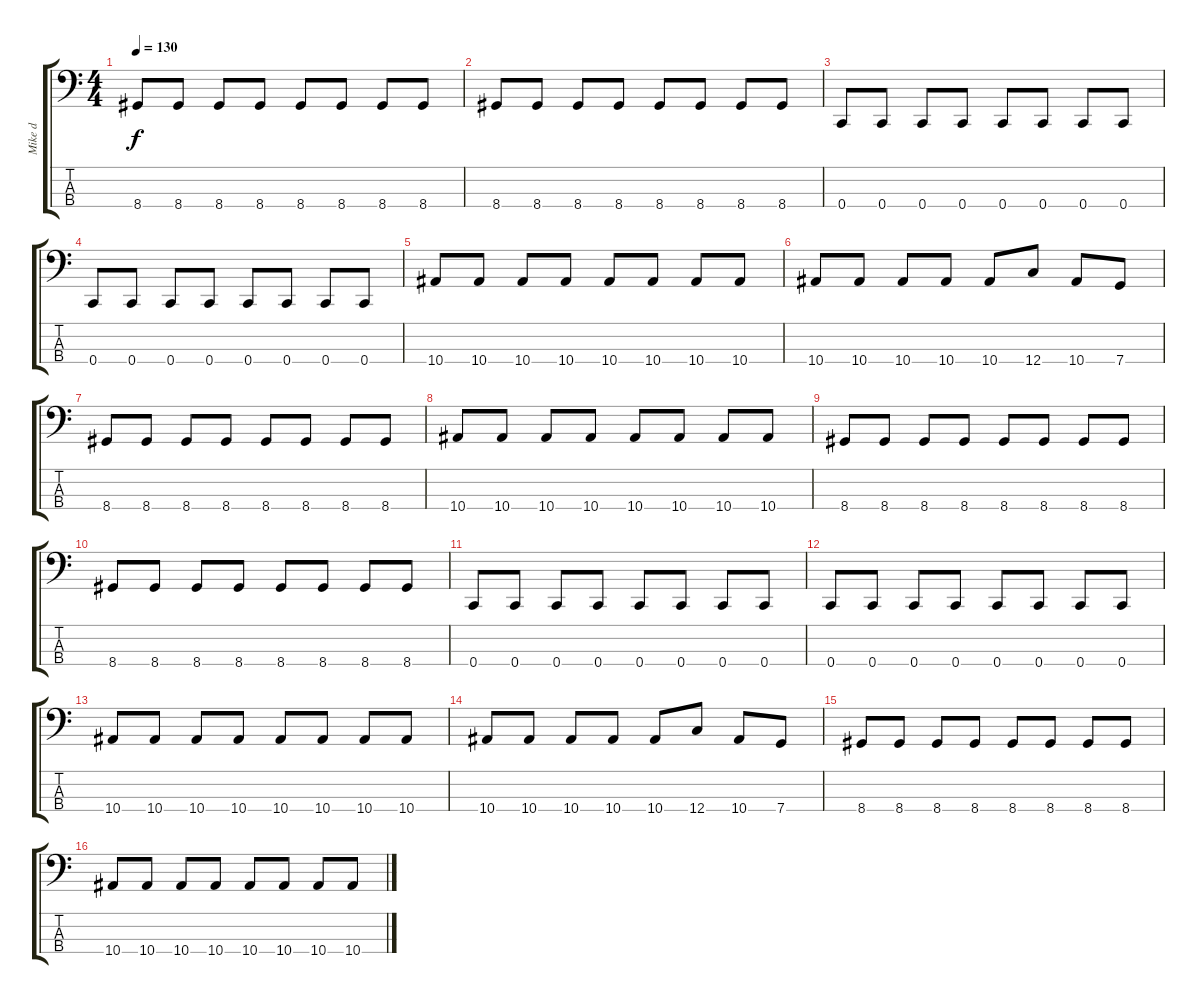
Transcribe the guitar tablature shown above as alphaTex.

\track ("Mike d" "Mike d") {solo instrument electricbassfinger}
\staff {score tabs}
\tuning (F2 C2 G1 C1) {hide}
\ts (4 4)
\tempo 130
\clef f4
\ks c
8.4.8{dy f} 8.4.8 8.4.8 8.4.8 8.4.8 8.4.8 8.4.8 8.4.8 |
8.4.8 8.4.8 8.4.8 8.4.8 8.4.8 8.4.8 8.4.8 8.4.8 |
0.4.8 0.4.8 0.4.8 0.4.8 0.4.8 0.4.8 0.4.8 0.4.8 |
0.4.8 0.4.8 0.4.8 0.4.8 0.4.8 0.4.8 0.4.8 0.4.8 |
10.4.8 10.4.8 10.4.8 10.4.8 10.4.8 10.4.8 10.4.8 10.4.8 |
10.4.8 10.4.8 10.4.8 10.4.8 10.4.8 12.4.8 10.4.8 7.4.8 |
8.4.8 8.4.8 8.4.8 8.4.8 8.4.8 8.4.8 8.4.8 8.4.8 |
10.4.8 10.4.8 10.4.8 10.4.8 10.4.8 10.4.8 10.4.8 10.4.8 |
8.4.8 8.4.8 8.4.8 8.4.8 8.4.8 8.4.8 8.4.8 8.4.8 |
8.4.8 8.4.8 8.4.8 8.4.8 8.4.8 8.4.8 8.4.8 8.4.8 |
0.4.8 0.4.8 0.4.8 0.4.8 0.4.8 0.4.8 0.4.8 0.4.8 |
0.4.8 0.4.8 0.4.8 0.4.8 0.4.8 0.4.8 0.4.8 0.4.8 |
10.4.8 10.4.8 10.4.8 10.4.8 10.4.8 10.4.8 10.4.8 10.4.8 |
10.4.8 10.4.8 10.4.8 10.4.8 10.4.8 12.4.8 10.4.8 7.4.8 |
8.4.8 8.4.8 8.4.8 8.4.8 8.4.8 8.4.8 8.4.8 8.4.8 |
10.4.8 10.4.8 10.4.8 10.4.8 10.4.8 10.4.8 10.4.8 10.4.8
